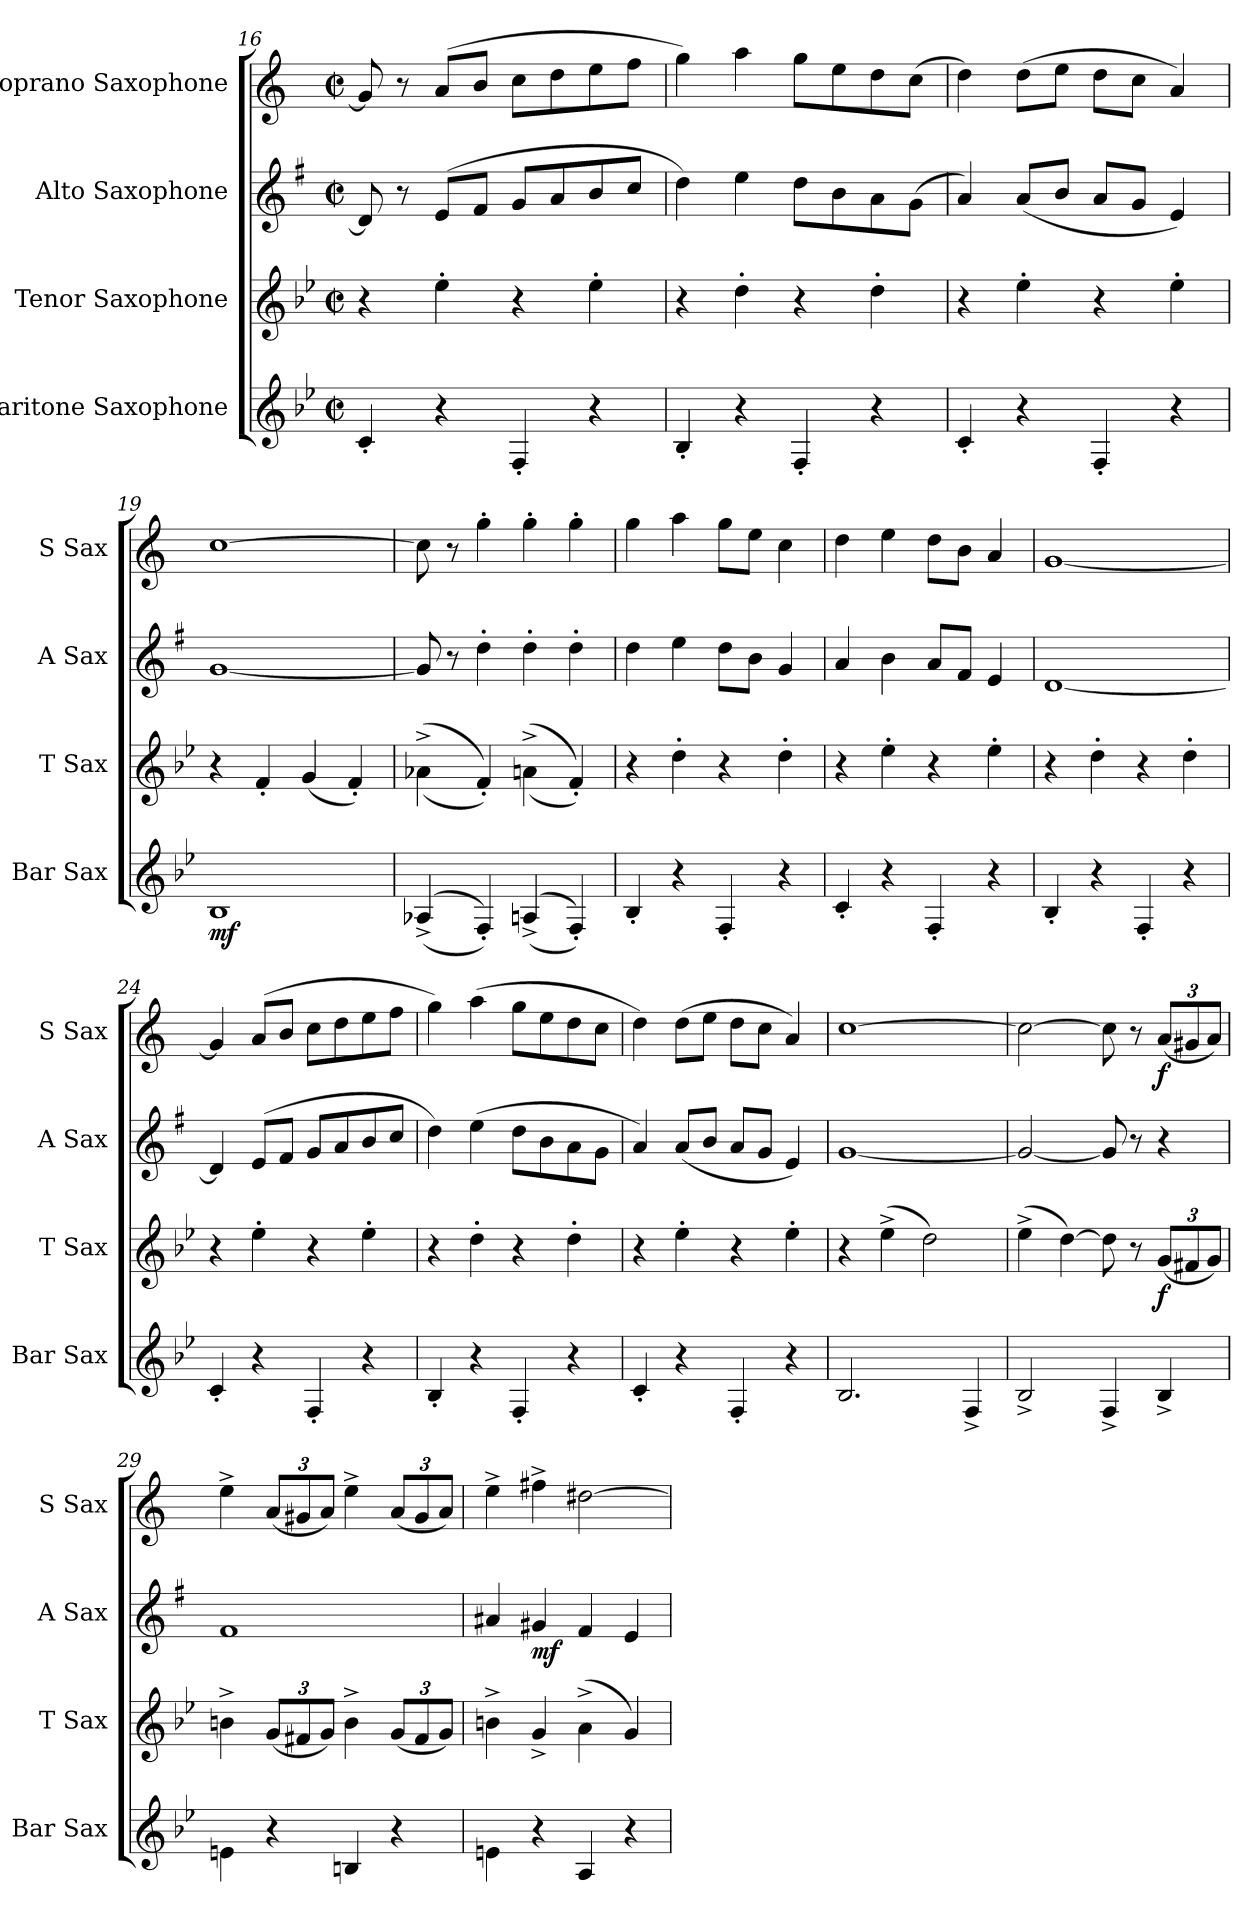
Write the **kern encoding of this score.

**kern	**dynam	**kern	**dynam	**kern	**dynam	**kern	**dynam
*part4	*part4	*part3	*part3	*part2	*part2	*part1	*part1
*staff4	*staff4	*staff3	*staff3	*staff2	*staff2	*staff1	*staff1
*I"Baritone Saxophone	*	*I"Tenor Saxophone	*	*I"Alto Saxophone	*	*I"Soprano Saxophone	*
*I'Bar Sax	*	*I'T Sax	*	*I'A Sax	*	*I'S Sax	*
*clefG2	*	*clefG2	*	*clefG2	*	*clefG2	*
*ITrd12c21	*	*ITrd8c14	*	*ITrd5c9	*	*ITrd1c2	*
*k[b-e-]	*	*k[b-e-]	*	*k[b-e-]	*	*k[b-e-]	*
*M2/2	*	*M2/2	*	*M2/2	*	*M2/2	*
*met(c|)	*	*met(c|)	*	*met(c|)	*	*met(c|)	*
=16	=16	=16	=16	=16	=16	=16	=16
4C'/	.	4r	.	8F/]	.	8f/]	.
.	.	.	.	8r	.	8r	.
4r	.	4e-'\	.	(8G/L	.	(8g/L	.
.	.	.	.	8A/J	.	8a/J	.
4FF'/	.	4r	.	8B-/L	.	8b-\L	.
.	.	.	.	8c/	.	8cc\	.
4r	.	4e-'\	.	8d/	.	8dd\	.
.	.	.	.	8e-/J	.	8ee-\J	.
=17	=17	=17	=17	=17	=17	=17	=17
4BB-'/	.	4r	.	4f\)	.	4ff\)	.
4r	.	4d'\	.	4g\	.	4gg\	.
4FF'/	.	4r	.	8f\L	.	8ff\L	.
.	.	.	.	8d\	.	8dd\	.
4r	.	4d'\	.	8c\	.	8cc\	.
.	.	.	.	(8B-\J	.	(8b-\J	.
=18	=18	=18	=18	=18	=18	=18	=18
4C'/	.	4r	.	4c/)	.	4cc\)	.
4r	.	4e-'\	.	(8c/L	.	(8cc\L	.
.	.	.	.	8d/J	.	8dd\J	.
4FF'/	.	4r	.	8c/L	.	8cc\L	.
.	.	.	.	8B-/J	.	8b-\J	.
4r	.	4e-'\	.	4G/)	.	4g/)	.
=19	=19	=19	=19	=19	=19	=19	=19
!	!LO:DY:b	!	!	!	!	!	!
1BB-	mf	4r	.	[1B-	.	[1b-	.
!	!	!	!LO:DY:b	!	!	!	!
!	!	!	!LO:DY:n=1:b	!	!	!	!
.	.	4F'/	mf mf	.	.	.	.
.	.	(4G/	.	.	.	.	.
.	.	4F'/)	.	.	.	.	.
=20	=20	=20	=20	=20	=20	=20	=20
((4AA-X^/	.	((4A-X^\	.	8B-/]	.	8b-\]	.
.	.	.	.	8r	.	8r	.
4FF'/))	.	4F'/))	.	4f'\	.	4ff'\	.
((4AAn^/	.	((4An^\	.	4f'\	.	4ff'\	.
4FF'/))	.	4F'/))	.	4f'\	.	4ff'\	.
!!LO:LB:g=z
=21	=21	=21	=21	=21	=21	=21	=21
4BB-'/	.	4r	.	4f\	.	4ff\	.
4r	.	4d'\	.	4g\	.	4gg\	.
4FF'/	.	4r	.	8f\L	.	8ff\L	.
.	.	.	.	8d\J	.	8dd\J	.
4r	.	4d'\	.	4B-/	.	4b-\	.
=22	=22	=22	=22	=22	=22	=22	=22
4C'/	.	4r	.	4c/	.	4cc\	.
4r	.	4e-'\	.	4d\	.	4dd\	.
4FF'/	.	4r	.	8c/L	.	8cc\L	.
.	.	.	.	8A/J	.	8a\J	.
4r	.	4e-'\	.	4G/	.	4g/	.
=23	=23	=23	=23	=23	=23	=23	=23
4BB-'/	.	4r	.	[1F	.	[1f	.
4r	.	4d'\	.	.	.	.	.
4FF'/	.	4r	.	.	.	.	.
4r	.	4d'\	.	.	.	.	.
=24	=24	=24	=24	=24	=24	=24	=24
4C'/	.	4r	.	4F/]	.	4f/]	.
4r	.	4e-'\	.	(8G/L	.	(8g/L	.
.	.	.	.	8A/J	.	8a/J	.
4FF'/	.	4r	.	8B-/L	.	8b-\L	.
.	.	.	.	8c/	.	8cc\	.
4r	.	4e-'\	.	8d/	.	8dd\	.
.	.	.	.	8e-/J	.	8ee-\J	.
=25	=25	=25	=25	=25	=25	=25	=25
4BB-'/	.	4r	.	4f\)	.	4ff\)	.
4r	.	4d'\	.	(4g\	.	(4gg\	.
4FF'/	.	4r	.	8f\L	.	8ff\L	.
.	.	.	.	8d\	.	8dd\	.
4r	.	4d'\	.	8c\	.	8cc\	.
.	.	.	.	8B-\J	.	8b-\J	.
=26	=26	=26	=26	=26	=26	=26	=26
4C'/	.	4r	.	4c/)	.	4cc\)	.
4r	.	4e-'\	.	(8c/L	.	(8cc\L	.
.	.	.	.	8d/J	.	8dd\J	.
4FF'/	.	4r	.	8c/L	.	8cc\L	.
.	.	.	.	8B-/J	.	8b-\J	.
4r	.	4e-'\	.	4G/)	.	4g/)	.
=27	=27	=27	=27	=27	=27	=27	=27
2.BB-/	.	4r	.	[1B-	.	[1b-	.
.	.	(4e-^\	.	.	.	.	.
.	.	2d\)	.	.	.	.	.
4FF^/	.	.	.	.	.	.	.
!!LO:LB:g=z
=28	=28	=28	=28	=28	=28	=28	=28
2BB-^/	.	(4e-^\	.	2B-/_	.	2b-\_	.
.	.	[4d\)	.	.	.	.	.
4FF^/	.	8d\]	.	8B-/]	.	8b-\]	.
.	.	8r	.	8r	.	8r	.
*	*	*Xbrackettup	*	*	*	*Xbrackettup	*
!	!	!	!LO:DY:b	!	!	!	!LO:DY:b
4BB-^/	.	(12G/L	f	4r	.	(12g/L	f
.	.	12F#X/	.	.	.	12f#X/	.
.	.	12G/J)	.	.	.	12g/J)	.
=29	=29	=29	=29	=29	=29	=29	=29
4En\	.	4Bn^\	.	1A	.	4dd^\	.
4r	.	(12G/L	.	.	.	(12g/L	.
.	.	12F#X/	.	.	.	12f#X/	.
.	.	12G/J)	.	.	.	12g/J)	.
4BBn/	.	4B^\	.	.	.	4dd^\	.
4r	.	(12G/L	.	.	.	(12g/L	.
.	.	12F#/	.	.	.	12f#/	.
.	.	12G/J)	.	.	.	12g/J)	.
=30	=30	=30	=30	=30	=30	=30	=30
4En\	.	4Bn^\	.	4c#X/	.	4dd^\	.
!	!	!	!	!	!LO:DY:b	!	!
4r	.	4G^/	.	4Bn/	mf	4een^\	.
4AA/	.	(4A^\	.	4A/	.	[2cc#X\	.
4r	.	4G/)	.	4G/	.	.	.
=	=	=	=	=	=	=	=
*-	*-	*-	*-	*-	*-	*-	*-
